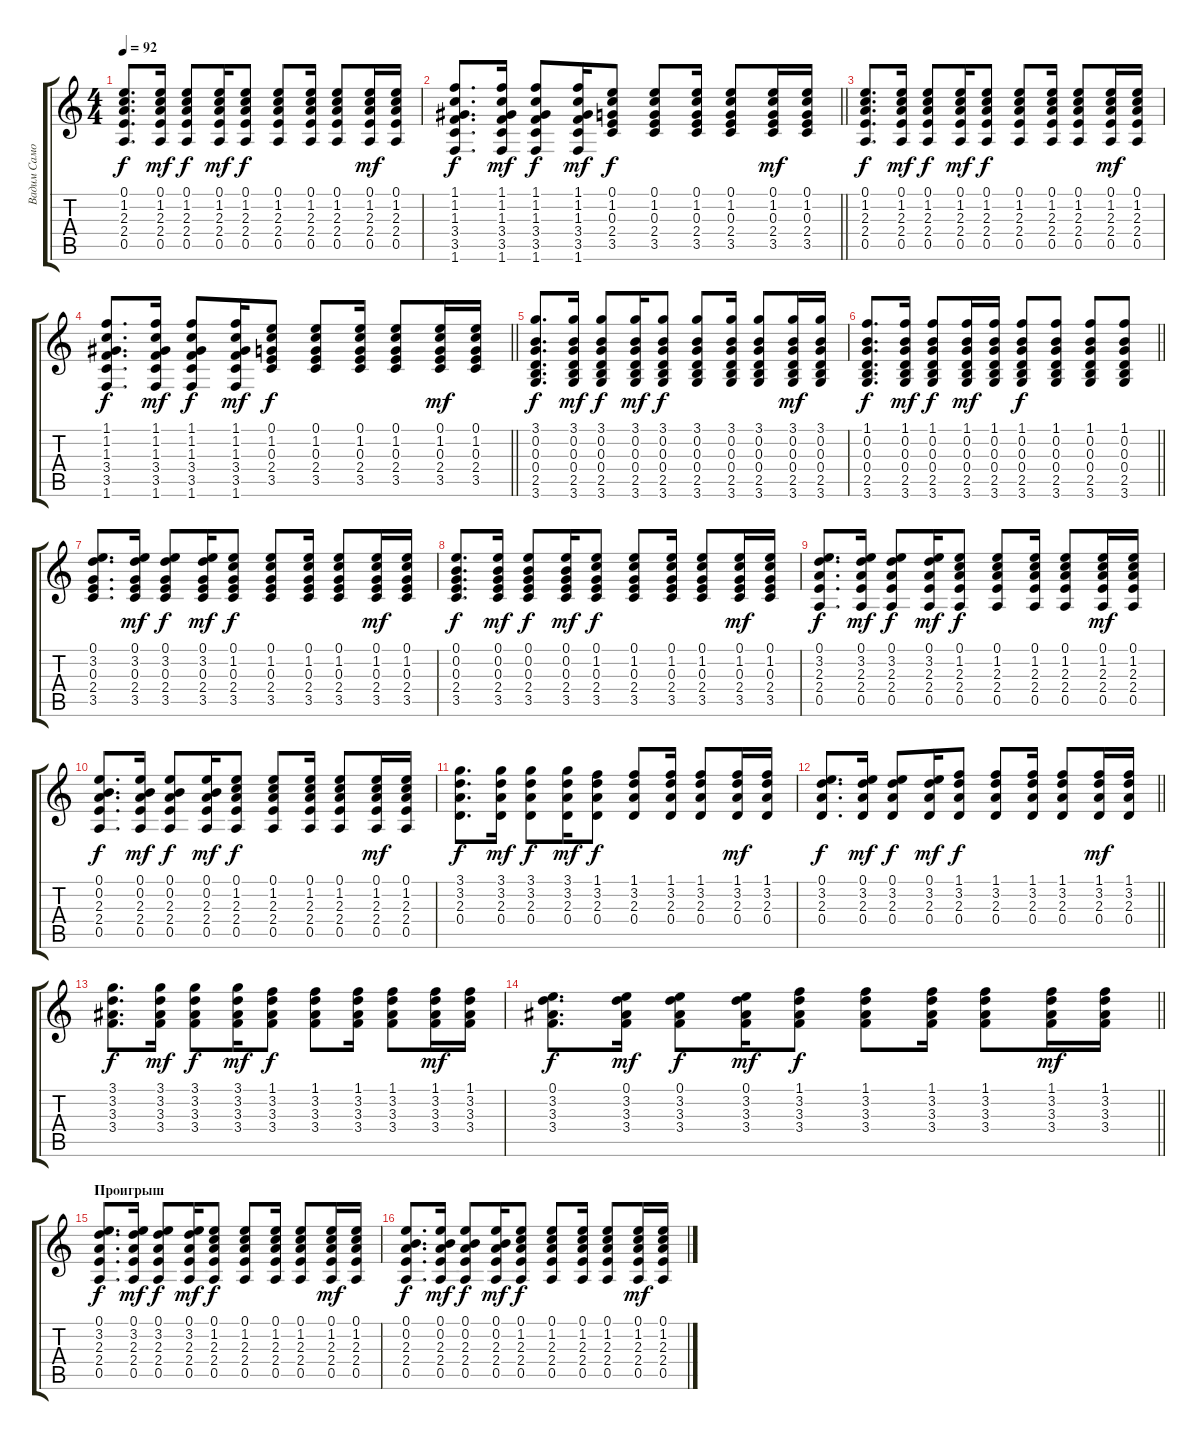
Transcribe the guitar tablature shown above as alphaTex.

\track ("Вадим Самойлов" "Вадим Само") {instrument acousticguitarsteel}
\staff {score tabs}
\tuning (E4 B3 G3 D3 A2 E2) {hide}
\ts (4 4)
\section ("" "")
\tempo 92
\clef g2
\ks c
(0.1 1.2 2.3 2.4 0.5).8{d dy f} (0.1 1.2 2.3 2.4 0.5).16{dy mf} (0.1 1.2 2.3 2.4 0.5).8{dy f} (0.1 1.2 2.3 2.4 0.5).16{dy mf} (0.1 1.2 2.3 2.4 0.5).8{dy f} (0.1 1.2 2.3 2.4 0.5).8 (0.1 1.2 2.3 2.4 0.5).16 (0.1 1.2 2.3 2.4 0.5).8 (0.1 1.2 2.3 2.4 0.5).16{dy mf} (0.1 1.2 2.3 2.4 0.5).16 |
\barLineRight lightlight
(1.1 1.2 1.3 3.4 3.5 1.6).8{d dy f} (1.1 1.2 1.3 3.4 3.5 1.6).16{dy mf} (1.1 1.2 1.3 3.4 3.5 1.6).8{dy f} (1.1 1.2 1.3 3.4 3.5 1.6).16{dy mf} (0.1 1.2 0.3 2.4 3.5).8{dy f} (0.1 1.2 0.3 2.4 3.5).8 (0.1 1.2 0.3 2.4 3.5).16 (0.1 1.2 0.3 2.4 3.5).8 (0.1 1.2 0.3 2.4 3.5).16{dy mf} (0.1 1.2 0.3 2.4 3.5).16 |
(0.1 1.2 2.3 2.4 0.5).8{d dy f} (0.1 1.2 2.3 2.4 0.5).16{dy mf} (0.1 1.2 2.3 2.4 0.5).8{dy f} (0.1 1.2 2.3 2.4 0.5).16{dy mf} (0.1 1.2 2.3 2.4 0.5).8{dy f} (0.1 1.2 2.3 2.4 0.5).8 (0.1 1.2 2.3 2.4 0.5).16 (0.1 1.2 2.3 2.4 0.5).8 (0.1 1.2 2.3 2.4 0.5).16{dy mf} (0.1 1.2 2.3 2.4 0.5).16 |
\barLineRight lightlight
(1.1 1.2 1.3 3.4 3.5 1.6).8{d dy f} (1.1 1.2 1.3 3.4 3.5 1.6).16{dy mf} (1.1 1.2 1.3 3.4 3.5 1.6).8{dy f} (1.1 1.2 1.3 3.4 3.5 1.6).16{dy mf} (0.1 1.2 0.3 2.4 3.5).8{dy f} (0.1 1.2 0.3 2.4 3.5).8 (0.1 1.2 0.3 2.4 3.5).16 (0.1 1.2 0.3 2.4 3.5).8 (0.1 1.2 0.3 2.4 3.5).16{dy mf} (0.1 1.2 0.3 2.4 3.5).16 |
(3.1 0.2 0.3 0.4 2.5 3.6).8{d dy f} (3.1 0.2 0.3 0.4 2.5 3.6).16{dy mf} (3.1 0.2 0.3 0.4 2.5 3.6).8{dy f} (3.1 0.2 0.3 0.4 2.5 3.6).16{dy mf} (3.1 0.2 0.3 0.4 2.5 3.6).8{dy f} (3.1 0.2 0.3 0.4 2.5 3.6).8 (3.1 0.2 0.3 0.4 2.5 3.6).16 (3.1 0.2 0.3 0.4 2.5 3.6).8 (3.1 0.2 0.3 0.4 2.5 3.6).16{dy mf} (3.1 0.2 0.3 0.4 2.5 3.6).16 |
\barLineRight lightlight
(1.1 0.2 0.3 0.4 2.5 3.6).8{d dy f} (1.1 0.2 0.3 0.4 2.5 3.6).16{dy mf} (1.1 0.2 0.3 0.4 2.5 3.6).8{dy f} (1.1 0.2 0.3 0.4 2.5 3.6).16{dy mf} (1.1 0.2 0.3 0.4 2.5 3.6).16 (1.1 0.2 0.3 0.4 2.5 3.6).8{dy f} (1.1 0.2 0.3 0.4 2.5 3.6).8 (1.1 0.2 0.3 0.4 2.5 3.6).8 (1.1 0.2 0.3 0.4 2.5 3.6).8 |
\section ("" "")
(0.1 3.2 0.3 2.4 3.5).8{d} (0.1 3.2 0.3 2.4 3.5).16{dy mf} (0.1 3.2 0.3 2.4 3.5).8{dy f} (0.1 3.2 0.3 2.4 3.5).16{dy mf} (0.1 1.2 0.3 2.4 3.5).8{dy f} (0.1 1.2 0.3 2.4 3.5).8 (0.1 1.2 0.3 2.4 3.5).16 (0.1 1.2 0.3 2.4 3.5).8 (0.1 1.2 0.3 2.4 3.5).16{dy mf} (0.1 1.2 0.3 2.4 3.5).16 |
(0.1 0.2 0.3 2.4 3.5).8{d dy f} (0.1 0.2 0.3 2.4 3.5).16{dy mf} (0.1 0.2 0.3 2.4 3.5).8{dy f} (0.1 0.2 0.3 2.4 3.5).16{dy mf} (0.1 1.2 0.3 2.4 3.5).8{dy f} (0.1 1.2 0.3 2.4 3.5).8 (0.1 1.2 0.3 2.4 3.5).16 (0.1 1.2 0.3 2.4 3.5).8 (0.1 1.2 0.3 2.4 3.5).16{dy mf} (0.1 1.2 0.3 2.4 3.5).16 |
(0.1 3.2 2.3 2.4 0.5).8{d dy f} (0.1 3.2 2.3 2.4 0.5).16{dy mf} (0.1 3.2 2.3 2.4 0.5).8{dy f} (0.1 3.2 2.3 2.4 0.5).16{dy mf} (0.1 1.2 2.3 2.4 0.5).8{dy f} (0.1 1.2 2.3 2.4 0.5).8 (0.1 1.2 2.3 2.4 0.5).16 (0.1 1.2 2.3 2.4 0.5).8 (0.1 1.2 2.3 2.4 0.5).16{dy mf} (0.1 1.2 2.3 2.4 0.5).16 |
(0.1 0.2 2.3 2.4 0.5).8{d dy f} (0.1 0.2 2.3 2.4 0.5).16{dy mf} (0.1 0.2 2.3 2.4 0.5).8{dy f} (0.1 0.2 2.3 2.4 0.5).16{dy mf} (0.1 1.2 2.3 2.4 0.5).8{dy f} (0.1 1.2 2.3 2.4 0.5).8 (0.1 1.2 2.3 2.4 0.5).16 (0.1 1.2 2.3 2.4 0.5).8 (0.1 1.2 2.3 2.4 0.5).16{dy mf} (0.1 1.2 2.3 2.4 0.5).16 |
(3.1 3.2 2.3 0.4).8{d dy f} (3.1 3.2 2.3 0.4).16{dy mf} (3.1 3.2 2.3 0.4).8{dy f} (3.1 3.2 2.3 0.4).16{dy mf} (1.1 3.2 2.3 0.4).8{dy f} (1.1 3.2 2.3 0.4).8 (1.1 3.2 2.3 0.4).16 (1.1 3.2 2.3 0.4).8 (1.1 3.2 2.3 0.4).16{dy mf} (1.1 3.2 2.3 0.4).16 |
\barLineRight lightlight
(0.1 3.2 2.3 0.4).8{d dy f} (0.1 3.2 2.3 0.4).16{dy mf} (0.1 3.2 2.3 0.4).8{dy f} (0.1 3.2 2.3 0.4).16{dy mf} (1.1 3.2 2.3 0.4).8{dy f} (1.1 3.2 2.3 0.4).8 (1.1 3.2 2.3 0.4).16 (1.1 3.2 2.3 0.4).8 (1.1 3.2 2.3 0.4).16{dy mf} (1.1 3.2 2.3 0.4).16 |
(3.1 3.2 3.3 3.4).8{d dy f} (3.1 3.2 3.3 3.4).16{dy mf} (3.1 3.2 3.3 3.4).8{dy f} (3.1 3.2 3.3 3.4).16{dy mf} (1.1 3.2 3.3 3.4).8{dy f} (1.1 3.2 3.3 3.4).8 (1.1 3.2 3.3 3.4).16 (1.1 3.2 3.3 3.4).8 (1.1 3.2 3.3 3.4).16{dy mf} (1.1 3.2 3.3 3.4).16 |
\barLineRight lightlight
(0.1 3.2 3.3 3.4).8{d dy f} (0.1 3.2 3.3 3.4).16{dy mf} (0.1 3.2 3.3 3.4).8{dy f} (0.1 3.2 3.3 3.4).16{dy mf} (1.1 3.2 3.3 3.4).8{dy f} (1.1 3.2 3.3 3.4).8 (1.1 3.2 3.3 3.4).16 (1.1 3.2 3.3 3.4).8 (1.1 3.2 3.3 3.4).16{dy mf} (1.1 3.2 3.3 3.4).16 |
\section ("" "Проигрыш")
(0.1 3.2 2.3 2.4 0.5).8{d dy f} (0.1 3.2 2.3 2.4 0.5).16{dy mf} (0.1 3.2 2.3 2.4 0.5).8{dy f} (0.1 3.2 2.3 2.4 0.5).16{dy mf} (0.1 1.2 2.3 2.4 0.5).8{dy f} (0.1 1.2 2.3 2.4 0.5).8 (0.1 1.2 2.3 2.4 0.5).16 (0.1 1.2 2.3 2.4 0.5).8 (0.1 1.2 2.3 2.4 0.5).16{dy mf} (0.1 1.2 2.3 2.4 0.5).16 |
(0.1 0.2 2.3 2.4 0.5).8{d dy f} (0.1 0.2 2.3 2.4 0.5).16{dy mf} (0.1 0.2 2.3 2.4 0.5).8{dy f} (0.1 0.2 2.3 2.4 0.5).16{dy mf} (0.1 1.2 2.3 2.4 0.5).8{dy f} (0.1 1.2 2.3 2.4 0.5).8 (0.1 1.2 2.3 2.4 0.5).16 (0.1 1.2 2.3 2.4 0.5).8 (0.1 1.2 2.3 2.4 0.5).16{dy mf} (0.1 1.2 2.3 2.4 0.5).16
